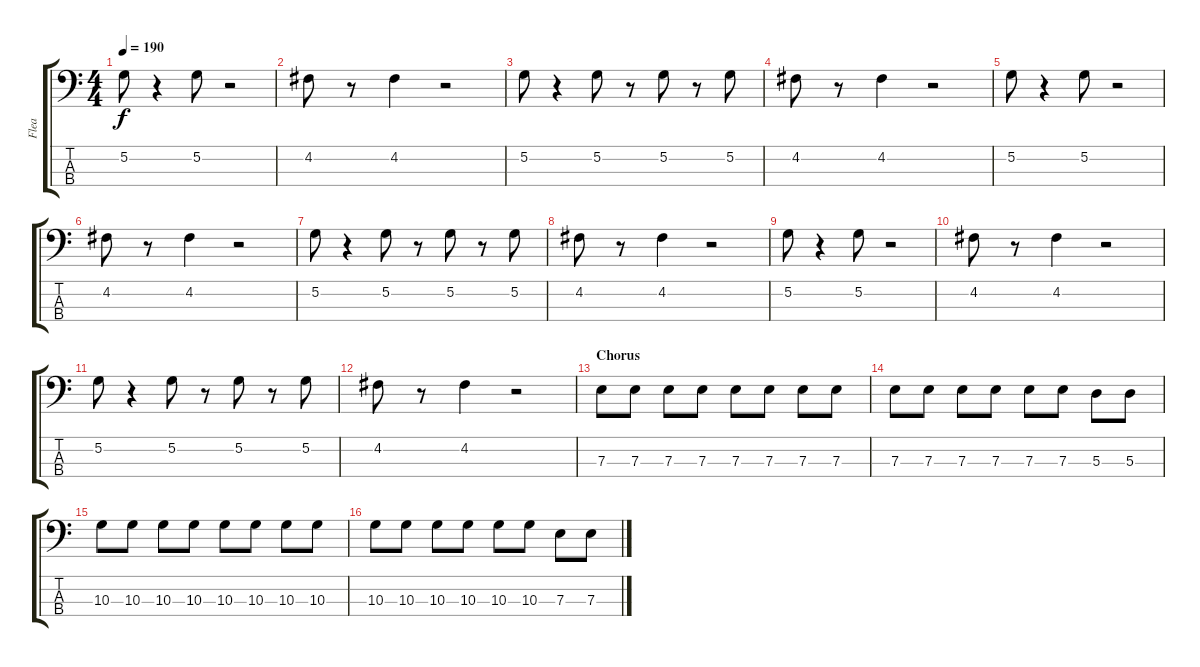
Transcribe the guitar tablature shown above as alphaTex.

\track ("Flea" "Flea") {instrument electricbassfinger}
\staff {score tabs}
\tuning (G2 D2 A1 E1) {hide}
\ts (4 4)
\tempo 190
\clef f4
\ks c
5.2.8{dy f} r.4 5.2.8 r.2 |
4.2.8 r.8 4.2.4 r.2 |
5.2.8 r.4 5.2.8 r.8 5.2.8 r.8 5.2.8 |
4.2.8 r.8 4.2.4 r.2 |
5.2.8 r.4 5.2.8 r.2 |
4.2.8 r.8 4.2.4 r.2 |
5.2.8 r.4 5.2.8 r.8 5.2.8 r.8 5.2.8 |
4.2.8 r.8 4.2.4 r.2 |
5.2.8 r.4 5.2.8 r.2 |
4.2.8 r.8 4.2.4 r.2 |
5.2.8 r.4 5.2.8 r.8 5.2.8 r.8 5.2.8 |
4.2.8 r.8 4.2.4 r.2 |
\section ("" "Chorus")
7.3.8 7.3.8 7.3.8 7.3.8 7.3.8 7.3.8 7.3.8 7.3.8 |
7.3.8 7.3.8 7.3.8 7.3.8 7.3.8 7.3.8 5.3.8 5.3.8 |
10.3.8 10.3.8 10.3.8 10.3.8 10.3.8 10.3.8 10.3.8 10.3.8 |
10.3.8 10.3.8 10.3.8 10.3.8 10.3.8 10.3.8 7.3.8 7.3.8
